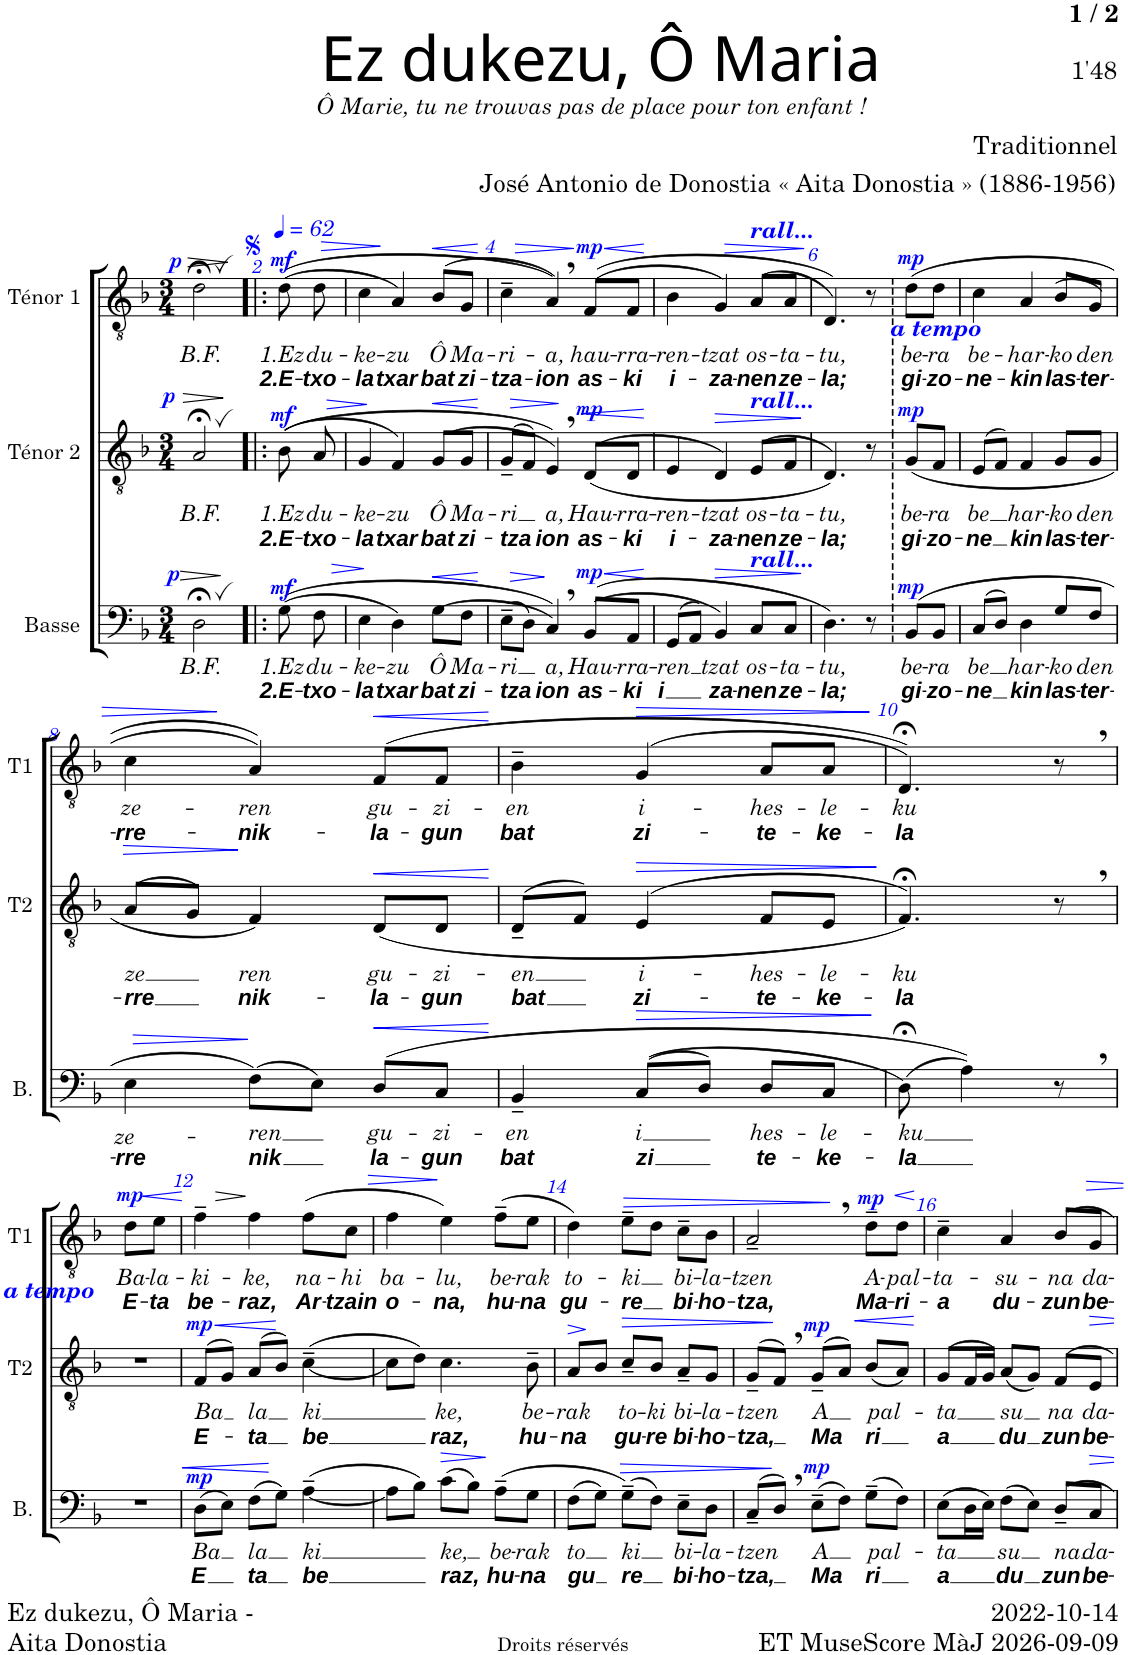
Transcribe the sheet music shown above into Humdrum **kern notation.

**kern	**text	**text	**dynam	**kern	**text	**text	**dynam	**kern	**text	**text	**dynam
*part3	*part3	*part3	*part3	*part2	*part2	*part2	*part2	*part1	*part1	*part1	*part1
*staff3	*staff3	*staff3	*staff3	*staff2	*staff2	*staff2	*staff2	*staff1	*staff1	*staff1	*staff1
*I"Basse	*	*	*	*I"Ténor 2	*	*	*	*I"Ténor 1	*	*	*
*I'B.	*	*	*	*I'T2	*	*	*	*I'T1	*	*	*
*clefF4	*	*	*	*clefGv2	*	*	*	*clefGv2	*	*	*
*k[b-]	*	*	*	*k[b-]	*	*	*	*k[b-]	*	*	*
*M3/4	*	*	*	*M3/4	*	*	*	*M3/4	*	*	*
=1	=1	=1	=1	=1	=1	=1	=1	=1	=1	=1	=1
!	!LO:LY:b	!	!LO:HP:b	!	!LO:LY:b	!	!LO:HP:b	!	!LO:LY:b	!	!LO:HP:b
!	!	!	!LO:DY:n=1:a	!	!	!	!LO:DY:n=1:a	!	!	!	!LO:DY:n=1:a
2D;<,\	B.F.	.	> p	2A;<,/	B.F.	.	> p	2d;<,\	B.F.	.	> p
.	.	.	]	.	.	.	]	.	.	.	]
=2!|:	=2!|:	=2!|:	=2!|:	=2!|:	=2!|:	=2!|:	=2!|:	=2!|:	=2!|:	=2!|:	=2!|:
*	*	*	*	*	*	*	*	*MM62	*	*	*
!	!LO:LY:b	!LO:LY:b	!LO:DY:a	!	!LO:LY:b	!LO:LY:b	!LO:DY:a	!	!LO:LY:b	!LO:LY:b	!LO:DY:a
((8G\	1.Ez	2.E-	mf	((8B-\	1.Ez	2.E-	mf	((8d\	1.Ez	2.E-	mf
!	!LO:LY:b	!LO:LY:b	!LO:HP:b	!	!LO:LY:b	!LO:LY:b	!LO:HP:b	!	!LO:LY:b	!LO:LY:b	!LO:HP:b
8F\	du-	-txo-	>	8A/	du-	-txo-	>	8d\	du-	-txo-	>
=3	=3	=3	=3	=3	=3	=3	=3	=3	=3	=3	=3
!	!LO:LY:b	!LO:LY:b	!	!	!LO:LY:b	!LO:LY:b	!	!	!LO:LY:b	!LO:LY:b	!
4E\	-ke-	-la	.	4G/	-ke-	-la	.	4c\	-ke-	-la	.
!	!LO:LY:b	!LO:LY:b	!	!	!LO:LY:b	!LO:LY:b	!	!	!LO:LY:b	!LO:LY:b	!
4D\)	-zu	txar	]	4F/)	-zu	txar	]	4A/)	-zu	txar	]
!	!LO:LY:b	!LO:LY:b	!LO:HP:b	!	!LO:LY:b	!LO:LY:b	!LO:HP:b	!	!LO:LY:b	!LO:LY:b	!LO:HP:b
(>8G\L	Ô	bat	<	(>8G/L	Ô	bat	<	(>8B-/L	Ô	bat	<
!	!LO:LY:b	!LO:LY:b	!	!	!LO:LY:b	!LO:LY:b	!	!	!LO:LY:b	!LO:LY:b	!
8F\J	Ma-	zi-	.	8G/J	Ma-	zi-	.	8G/J	Ma-	zi-	.
.	.	.	[	.	.	.	[	.	.	.	[
=4	=4	=4	=4	=4	=4	=4	=4	=4	=4	=4	=4
!	!LO:LY:b	!LO:LY:b	!LO:HP:b	!	!LO:LY:b	!LO:LY:b	!LO:HP:b	!	!LO:LY:b	!LO:LY:b	!LO:HP:b
(8E~\L	-ri	-tza	>	(>8G~/L	-ri	-tza	>	4c~\	-ri-	-tza-	>
8D\J)	.	.	.	8F/J)	.	.	.	.	.	.	.
!	!LO:LY:b	!LO:LY:b	!	!	!LO:LY:b	!LO:LY:b	!	!	!LO:LY:b	!LO:LY:b	!
4C,/))	a,	ion	]	4E,/))	a,	ion	]	4A,/))	-a,	-ion	]
!	!LO:LY:b	!LO:LY:b	!LO:HP:b	!	!LO:LY:b	!LO:LY:b	!	!	!LO:LY:b	!LO:LY:b	!LO:HP:b
!	!	!	!LO:DY:n=1:a	!	!	!	!LO:DY:a	!	!	!	!LO:DY:n=1:a
(>(8BB-/L	Hau-	as-	< mp	(>(8D/L	Hau-	as-	mp	(>(8F/L	hau-	as-	< mp
!	!LO:LY:b	!LO:LY:b	!	!	!LO:LY:b	!LO:LY:b	!LO:HP:b	!	!LO:LY:b	!LO:LY:b	!
8AA/J	-rra-	-ki	.	8D/J	-rra-	-ki	<	8F/J	-rra-	-ki	.
.	.	.	[	.	.	.	[	.	.	.	[
=5	=5	=5	=5	=5	=5	=5	=5	=5	=5	=5	=5
!	!LO:LY:b	!LO:LY:b	!	!	!LO:LY:b	!LO:LY:b	!	!	!LO:LY:b	!LO:LY:b	!
(>8GG/L	-ren	-i	.	4E/	-ren-	i-	.	4B-\	-ren-	i-	.
8AA/J)	.	.	.	.	.	.	.	.	.	.	.
!	!LO:LY:b	!LO:LY:b	!LO:HP:b	!	!LO:LY:b	!LO:LY:b	!LO:HP:b	!	!LO:LY:b	!LO:LY:b	!LO:HP:b
4BB-/)	tzat	za-	>	4D/)	-tzat	-za-	>	4G/)	-tzat	-za-	>
!	!	!	!	!	!	!	!	!LO:TX:a:Bi:color=#0000FF:t=rall...	!	!	!
!	!	!	!	!LO:TX:a:Bi:color=#0000FF:t=rall...	!	!	!	!	!	!	!
!LO:TX:a:Bi:color=#0000FF:t=rall...	!	!	!	!	!	!	!	!	!	!	!
!	!LO:LY:b	!LO:LY:b	!	!	!LO:LY:b	!LO:LY:b	!	!	!LO:LY:b	!LO:LY:b	!
8C/L	os-	-nen	.	(>8E/L	os-	-nen	.	(>8A/L	os-	-nen	.
!	!LO:LY:b	!LO:LY:b	!	!	!LO:LY:b	!LO:LY:b	!	!	!LO:LY:b	!LO:LY:b	!
8C/J	-ta-	ze-	.	8F/J	-ta-	ze-	.	8A/J	-ta-	ze-	.
.	.	.	]	.	.	.	]	.	.	.	]
=6	=6	=6	=6	=6	=6	=6	=6	=6	=6	=6	=6
!	!LO:LY:b	!LO:LY:b	!	!	!LO:LY:b	!LO:LY:b	!	!	!LO:LY:b	!LO:LY:b	!
4.D\)	-tu,	-la;	.	4.D/))	-tu,	-la;	.	4.D/))	-tu,	-la;	.
8r	.	.	.	8r	.	.	.	8r	.	.	.
!	!	!	!	!	!	!	!	!LO:TX:b:Bi:color=#0000FF:t=a tempo	!	!	!
!	!LO:LY:b	!LO:LY:b	!LO:DY:a	!	!LO:LY:b	!LO:LY:b	!LO:DY:a	!	!LO:LY:b	!LO:LY:b	!LO:DY:a
(8BB-/L	be-	gi-	mp	(8G/L	be-	gi-	mp	(8d\L	be-	gi-	mp
!	!LO:LY:b	!LO:LY:b	!	!	!LO:LY:b	!LO:LY:b	!	!	!LO:LY:b	!LO:LY:b	!
8BB-/J	-ra	-zo-	.	8F/J	-ra	-zo-	.	8d\J	-ra	-zo-	.
=7	=7	=7	=7	=7	=7	=7	=7	=7	=7	=7	=7
!	!LO:LY:b	!LO:LY:b	!	!	!LO:LY:b	!LO:LY:b	!	!	!LO:LY:b	!LO:LY:b	!
(>8C/L	-be	-ne	.	(>8E/L	-be	-ne	.	4c\	be-	-ne-	.
8D/J)	.	.	.	8F/J)	.	.	.	.	.	.	.
!	!LO:LY:b	!LO:LY:b	!	!	!LO:LY:b	!LO:LY:b	!	!	!LO:LY:b	!LO:LY:b	!
4D\	har-	kin	.	4F/	har-	kin	.	4A/	-har-	-kin	.
!	!LO:LY:b	!LO:LY:b	!	!	!LO:LY:b	!LO:LY:b	!	!	!LO:LY:b	!LO:LY:b	!
8G/L	-ko	las-	.	8G/L	-ko	las-	.	(>8B-/L	-ko	las-	.
!	!LO:LY:b	!LO:LY:b	!	!	!LO:LY:b	!LO:LY:b	!	!	!LO:LY:b	!LO:LY:b	!
8F/J	den	-ter-	.	8G/J	den	-ter-	.	8G/J	den	-ter-	.
!!LO:LB:g=z
=8	=8	=8	=8	=8	=8	=8	=8	=8	=8	=8	=8
!	!LO:LY:b	!LO:LY:b	!LO:HP:b	!	!LO:LY:b	!LO:LY:b	!LO:HP:b	!	!LO:LY:b	!LO:LY:b	!LO:HP:b
4E\	-ze-	-rre	>	(>8A/L	-ze	-rre	>	4c\	ze-	-rre-	>
.	.	.	.	8G/J)	.	.	.	.	.	.	.
!	!LO:LY:b	!LO:LY:b	!	!	!LO:LY:b	!LO:LY:b	!	!	!LO:LY:b	!LO:LY:b	!
(8F\L)	-ren	-nik	]	4F/)	ren	nik-	]	4A/))	-ren	-nik-	]
8E\J)	.	.	.	.	.	.	.	.	.	.	.
!	!LO:LY:b	!LO:LY:b	!LO:HP:b	!	!LO:LY:b	!LO:LY:b	!LO:HP:b	!	!LO:LY:b	!LO:LY:b	!LO:HP:b
(8D/L	gu-	la-	<	(8D/L	gu-	-la-	<	(8F/L	gu-	-la-	<
!	!LO:LY:b	!LO:LY:b	!	!	!LO:LY:b	!LO:LY:b	!	!	!LO:LY:b	!LO:LY:b	!
8C/J	-zi-	-gun	.	8D/J	-zi-	-gun	.	8F/J	-zi-	-gun	.
.	.	.	[	.	.	.	[	.	.	.	[
=9	=9	=9	=9	=9	=9	=9	=9	=9	=9	=9	=9
!	!LO:LY:b	!LO:LY:b	!	!	!LO:LY:b	!LO:LY:b	!	!	!LO:LY:b	!LO:LY:b	!
4BB-~/	-en	bat	.	(>8D~/L	-en	bat	.	4B-~\	-en	bat	.
.	.	.	.	8F/J)	.	.	.	.	.	.	.
!	!LO:LY:b	!LO:LY:b	!LO:HP:b	!	!LO:LY:b	!LO:LY:b	!LO:HP:b	!	!LO:LY:b	!LO:LY:b	!LO:HP:b
(>(>8C/L	-i	-zi	>	(>4E/	i-	zi-	>	(>4G/	i-	zi-	>
8D/J)	.	.	.	.	.	.	.	.	.	.	.
!	!LO:LY:b	!LO:LY:b	!	!	!LO:LY:b	!LO:LY:b	!	!	!LO:LY:b	!LO:LY:b	!
8D/L	hes-	te-	.	8F/L	-hes-	-te-	.	8A/L	-hes-	-te-	.
!	!LO:LY:b	!LO:LY:b	!	!	!LO:LY:b	!LO:LY:b	!	!	!LO:LY:b	!LO:LY:b	!
8C/J	-le-	-ke-	.	8E/J	-le-	-ke-	.	8A/J	-le-	-ke-	.
.	.	.	]	.	.	.	]	.	.	.	]
=10	=10	=10	=10	=10	=10	=10	=10	=10	=10	=10	=10
!	!LO:LY:b	!LO:LY:b	!	!	!LO:LY:b	!LO:LY:b	!	!	!LO:LY:b	!LO:LY:b	!
(8D;<\)	-ku	-la	.	4.F;</))	-ku	-la	.	4.D;</))	-ku	-la	.
4A\))	.	.	.	.	.	.	.	.	.	.	.
8r	.	.	.	8r	.	.	.	8r	.	.	.
!!LO:LB:g=z
=11	=11	=11	=11	=11	=11	=11	=11	=11	=11	=11	=11
!	!	!	!	!	!	!	!	!LO:TX:b:Bi:color=#0000FF:t=a tempo	!	!	!
!	!	!	!	!	!	!	!	!	!LO:LY:b	!LO:LY:b	!LO:HP:b
!	!	!	!	!	!	!	!	!	!	!	!LO:DY:n=1:a
2.r	.	.	.	2.r	.	.	.	8d\L	Ba-	E-	< mp
!	!	!	!	!	!	!	!	!	!LO:LY:b	!LO:LY:b	!
.	.	.	.	.	.	.	.	8e\J	-la-	-ta	.
.	.	.	.	.	.	.	.	2ryy	.	.	[
=12	=12	=12	=12	=12	=12	=12	=12	=12	=12	=12	=12
!	!LO:LY:b	!LO:LY:b	!LO:DY:a	!	!LO:LY:b	!LO:LY:b	!LO:HP:b	!	!LO:LY:b	!LO:LY:b	!LO:HP:b
!	!	!	!	!	!	!	!LO:DY:n=1:a	!	!	!	!
(8D\L	-Ba	-E	mp	(>8F/L	-Ba	E-	< mp	4f~\	-ki-	be-	>
!	!	!	!LO:HP:b	!	!	!	!	!	!	!	!
8E\J)	.	.	<	8G/J)	.	.	.	.	.	.	.
!	!LO:LY:b	!LO:LY:b	!	!	!LO:LY:b	!LO:LY:b	!	!	!LO:LY:b	!LO:LY:b	!
(8F\L	-la	ta	.	(>8A/L	-la	-ta	.	4f\	-ke,	-raz,	.
8G\J)	.	.	.	8B-/J)	.	.	[	.	.	.	.
!	!LO:LY:b	!LO:LY:b	!	!	!LO:LY:b	!LO:LY:b	!	!	!LO:LY:b	!LO:LY:b	!
([<4A~\	-ki	be	[	([<4c~\	-ki	be	.	(8f\L	na-	Ar-	]
!	!	!	!	!	!	!	!	!	!LO:LY:b	!LO:LY:b	!
.	.	.	.	.	.	.	.	8c\J	-hi	-tzain	.
=13	=13	=13	=13	=13	=13	=13	=13	=13	=13	=13	=13
!	!	!	!	!	!	!	!	!	!LO:LY:b	!LO:LY:b	!LO:HP:b
8A\L]	.	.	.	8c\L]	.	.	.	4f\	ba-	o-	>
8B-\J)	.	.	.	8d\J)	.	.	.	.	.	.	.
!	!LO:LY:b	!LO:LY:b	!LO:HP:b	!	!LO:LY:b	!LO:LY:b	!	!	!LO:LY:b	!LO:LY:b	!
(8c\L	ke,	raz,	>	4.c\	ke,	raz,	.	4e\)	-lu,	-na,	]
8B-\J)	.	.	.	.	.	.	.	.	.	.	.
!	!LO:LY:b	!LO:LY:b	!	!	!	!	!	!	!LO:LY:b	!LO:LY:b	!
(>8A~\L	be-	hu-	]	.	.	.	.	(8f~\L	be-	-hu-	.
!	!LO:LY:b	!LO:LY:b	!	!	!LO:LY:b	!LO:LY:b	!	!	!LO:LY:b	!LO:LY:b	!
8G\J	-rak	-na	.	8B-~\	be-	-hu-	.	8e\J	-rak	-na	.
=14	=14	=14	=14	=14	=14	=14	=14	=14	=14	=14	=14
!	!LO:LY:b	!LO:LY:b	!	!	!LO:LY:b	!LO:LY:b	!LO:HP:b	!	!LO:LY:b	!LO:LY:b	!
(8F\L	-to	-gu	.	8A/L	-rak	-na	>	4d\)	to-	gu-	.
8G\J)	.	.	.	8B-/J	.	.	]	.	.	.	.
!	!LO:LY:b	!LO:LY:b	!LO:HP:b	!	!LO:LY:b	!LO:LY:b	!LO:HP:b	!	!LO:LY:b	!LO:LY:b	!LO:HP:b
(8G~\L)	ki	re	>	8c~/L	to-	gu-	>	8e~\L	-ki	-re	>
!	!	!	!	!	!LO:LY:b	!LO:LY:b	!	!	!	!	!
8F\J)	.	.	.	8B-/J	-ki	-re	.	8d\J	.	.	.
!	!LO:LY:b	!LO:LY:b	!	!	!LO:LY:b	!LO:LY:b	!	!	!LO:LY:b	!LO:LY:b	!
8E~\L	bi-	bi-	.	8A~/L	bi-	bi-	.	8c~\L	bi-	bi-	.
!	!LO:LY:b	!LO:LY:b	!	!	!LO:LY:b	!LO:LY:b	!	!	!LO:LY:b	!LO:LY:b	!
8D\J	-la-	-ho-	.	8G/J	-la-	-ho-	.	8B-\J	-la-	-ho-	.
.	.	.	]	.	.	.	]	.	.	.	]
=15	=15	=15	=15	=15	=15	=15	=15	=15	=15	=15	=15
!	!LO:LY:b	!LO:LY:b	!	!	!LO:LY:b	!LO:LY:b	!	!	!LO:LY:b	!LO:LY:b	!
(>8C~/L	-tzen	-tza,	.	(>8G~/L	-tzen	-tza,	.	2A~,/	-tzen	-tza,	.
8D,/J)	.	.	.	8F,/J)	.	.	.	.	.	.	.
!	!LO:LY:b	!LO:LY:b	!LO:DY:a	!	!LO:LY:b	!LO:LY:b	!LO:DY:a	!	!	!	!
(8E~\L	-A	-Ma	mp	(>8G~/L	-A	-Ma	mp	.	.	.	.
!	!	!	!	!	!	!	!LO:HP:b	!	!	!	!
8F\J)	.	.	.	8A/J)	.	.	<	.	.	.	.
!	!LO:LY:b	!LO:LY:b	!	!	!LO:LY:b	!LO:LY:b	!	!	!LO:LY:b	!LO:LY:b	!LO:DY:a
(8G~\L	pal-	-ri	.	(8B-/L	pal-	-ri	.	8d~\L	A-	Ma-	mp
!	!	!	!	!	!	!	!	!	!LO:LY:b	!LO:LY:b	!LO:HP:b
8F\J)	.	.	.	8A/J)	.	.	.	8d\J	-pal-	-ri-	<
.	.	.	.	.	.	.	[	.	.	.	[
=16	=16	=16	=16	=16	=16	=16	=16	=16	=16	=16	=16
!	!LO:LY:b	!LO:LY:b	!	!	!LO:LY:b	!LO:LY:b	!	!	!LO:LY:b	!LO:LY:b	!
(8E\L	ta	a	.	(>8G/L	ta	a	.	4c~\	-ta-	-a	.
16D\L	.	.	.	16F/L	.	.	.	.	.	.	.
16E\JJ)	.	.	.	16G/JJ)	.	.	.	.	.	.	.
!	!LO:LY:b	!LO:LY:b	!	!	!LO:LY:b	!LO:LY:b	!	!	!LO:LY:b	!LO:LY:b	!
(8F\L	su	du	.	(8A/L	-su	-du	.	4A/	-su-	du-	.
8E\J)	.	.	.	8G/J)	.	.	.	.	.	.	.
!	!LO:LY:b	!LO:LY:b	!	!	!LO:LY:b	!LO:LY:b	!	!	!LO:LY:b	!LO:LY:b	!
8D~/L	na	zun	.	8F/L	na	zun	.	8B-/L	-na	-zun	.
!	!LO:LY:b	!LO:LY:b	!	!	!LO:LY:b	!LO:LY:b	!	!	!LO:LY:b	!LO:LY:b	!
8C/J	da-	be-	.	8E/J	da-	be-	.	8G/J	da-	be-	.
=	=	=	=	=	=	=	=	=	=	=	=
*-	*-	*-	*-	*-	*-	*-	*-	*-	*-	*-	*-
